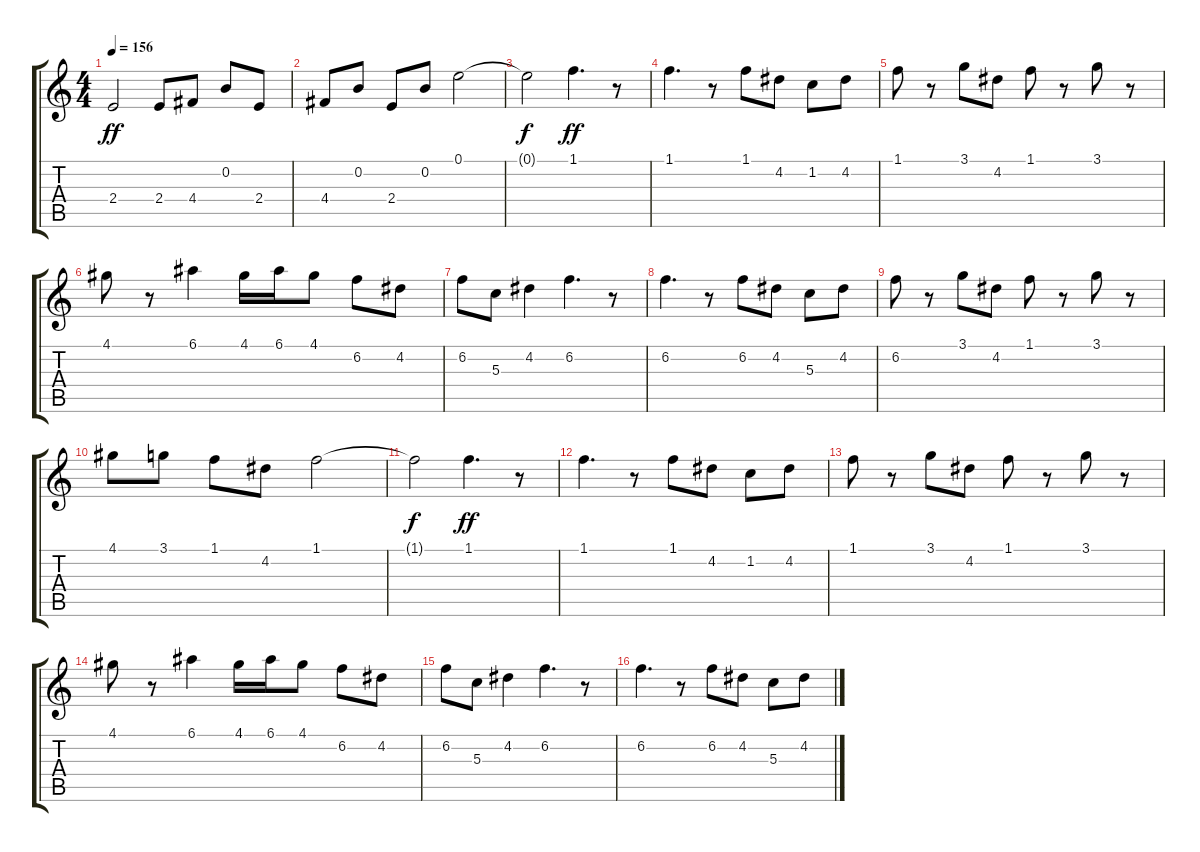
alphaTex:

\track "" {instrument distortionguitar}
\staff {score tabs}
\tuning (E4 B3 G3 D3 A2 E2) {hide}
\ts (4 4)
\tempo 156
\clef g2
\ks c
2.4.2{dy ff} 2.4.8 4.4.8 0.2.8 2.4.8 |
4.4.8 0.2.8 2.4.8 0.2.8 0.1.2 |
0.1{t}.2{dy f} 1.1.4{d dy ff} r.8 |
1.1.4{d} r.8 1.1.8 4.2.8 1.2.8 4.2.8 |
1.1.8 r.8 3.1.8 4.2.8 1.1.8 r.8 3.1.8 r.8 |
4.1.8 r.8 6.1.4 4.1.16 6.1.16 4.1.8 6.2.8 4.2.8 |
6.2.8 5.3.8 4.2.4 6.2.4{d} r.8 |
6.2.4{d} r.8 6.2.8 4.2.8 5.3.8 4.2.8 |
6.2.8 r.8 3.1.8 4.2.8 1.1.8 r.8 3.1.8 r.8 |
4.1.8 3.1.8 1.1.8 4.2.8 1.1.2 |
1.1{t}.2{dy f} 1.1.4{d dy ff} r.8 |
1.1.4{d} r.8 1.1.8 4.2.8 1.2.8 4.2.8 |
1.1.8 r.8 3.1.8 4.2.8 1.1.8 r.8 3.1.8 r.8 |
4.1.8 r.8 6.1.4 4.1.16 6.1.16 4.1.8 6.2.8 4.2.8 |
6.2.8 5.3.8 4.2.4 6.2.4{d} r.8 |
6.2.4{d} r.8 6.2.8 4.2.8 5.3.8 4.2.8
